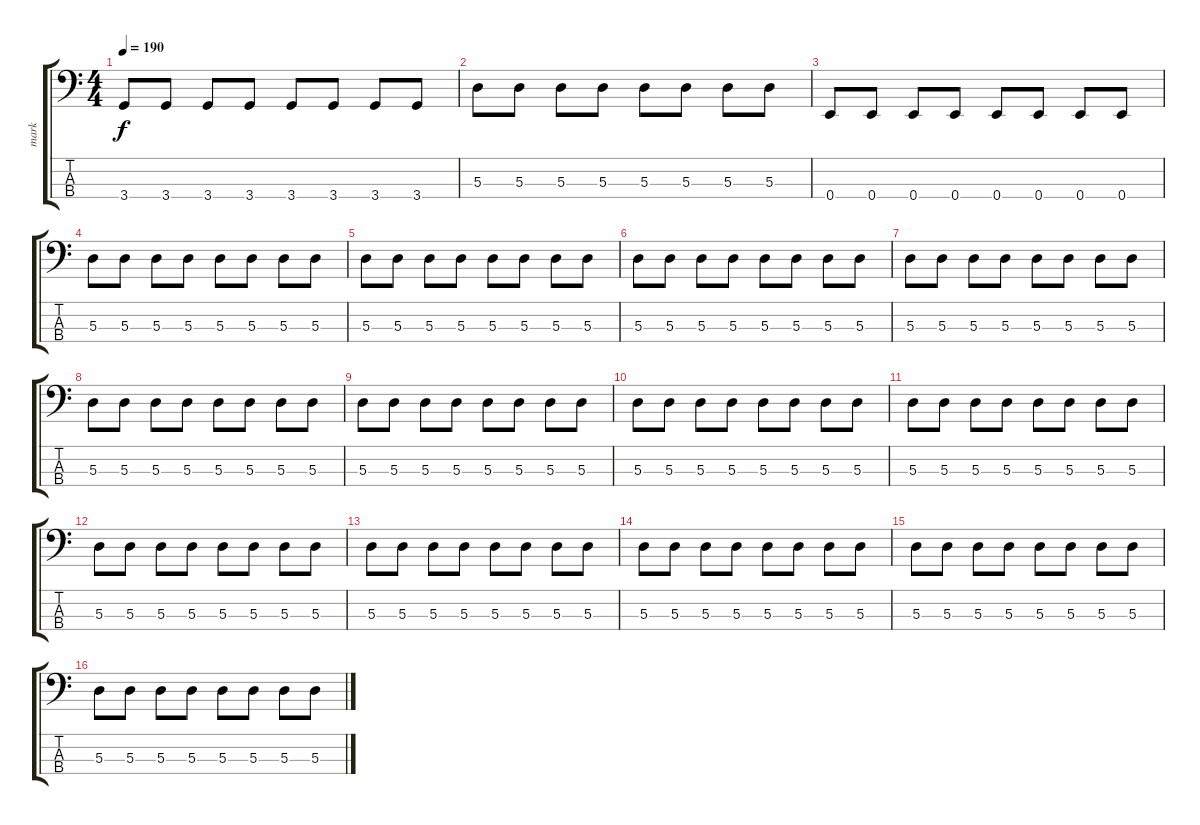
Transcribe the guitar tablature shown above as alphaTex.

\track ("mark" "mark") {instrument slapbass1}
\staff {score tabs}
\tuning (G2 D2 A1 E1) {hide}
\ts (4 4)
\tempo 190
\clef f4
\ks c
3.4.8{dy f} 3.4.8 3.4.8 3.4.8 3.4.8 3.4.8 3.4.8 3.4.8 |
5.3.8 5.3.8 5.3.8 5.3.8 5.3.8 5.3.8 5.3.8 5.3.8 |
0.4.8 0.4.8 0.4.8 0.4.8 0.4.8 0.4.8 0.4.8 0.4.8 |
5.3.8 5.3.8 5.3.8 5.3.8 5.3.8 5.3.8 5.3.8 5.3.8 |
5.3.8 5.3.8 5.3.8 5.3.8 5.3.8 5.3.8 5.3.8 5.3.8 |
5.3.8 5.3.8 5.3.8 5.3.8 5.3.8 5.3.8 5.3.8 5.3.8 |
5.3.8 5.3.8 5.3.8 5.3.8 5.3.8 5.3.8 5.3.8 5.3.8 |
5.3.8 5.3.8 5.3.8 5.3.8 5.3.8 5.3.8 5.3.8 5.3.8 |
5.3.8 5.3.8 5.3.8 5.3.8 5.3.8 5.3.8 5.3.8 5.3.8 |
5.3.8 5.3.8 5.3.8 5.3.8 5.3.8 5.3.8 5.3.8 5.3.8 |
5.3.8 5.3.8 5.3.8 5.3.8 5.3.8 5.3.8 5.3.8 5.3.8 |
5.3.8 5.3.8 5.3.8 5.3.8 5.3.8 5.3.8 5.3.8 5.3.8 |
5.3.8 5.3.8 5.3.8 5.3.8 5.3.8 5.3.8 5.3.8 5.3.8 |
5.3.8 5.3.8 5.3.8 5.3.8 5.3.8 5.3.8 5.3.8 5.3.8 |
5.3.8 5.3.8 5.3.8 5.3.8 5.3.8 5.3.8 5.3.8 5.3.8 |
5.3.8 5.3.8 5.3.8 5.3.8 5.3.8 5.3.8 5.3.8 5.3.8
